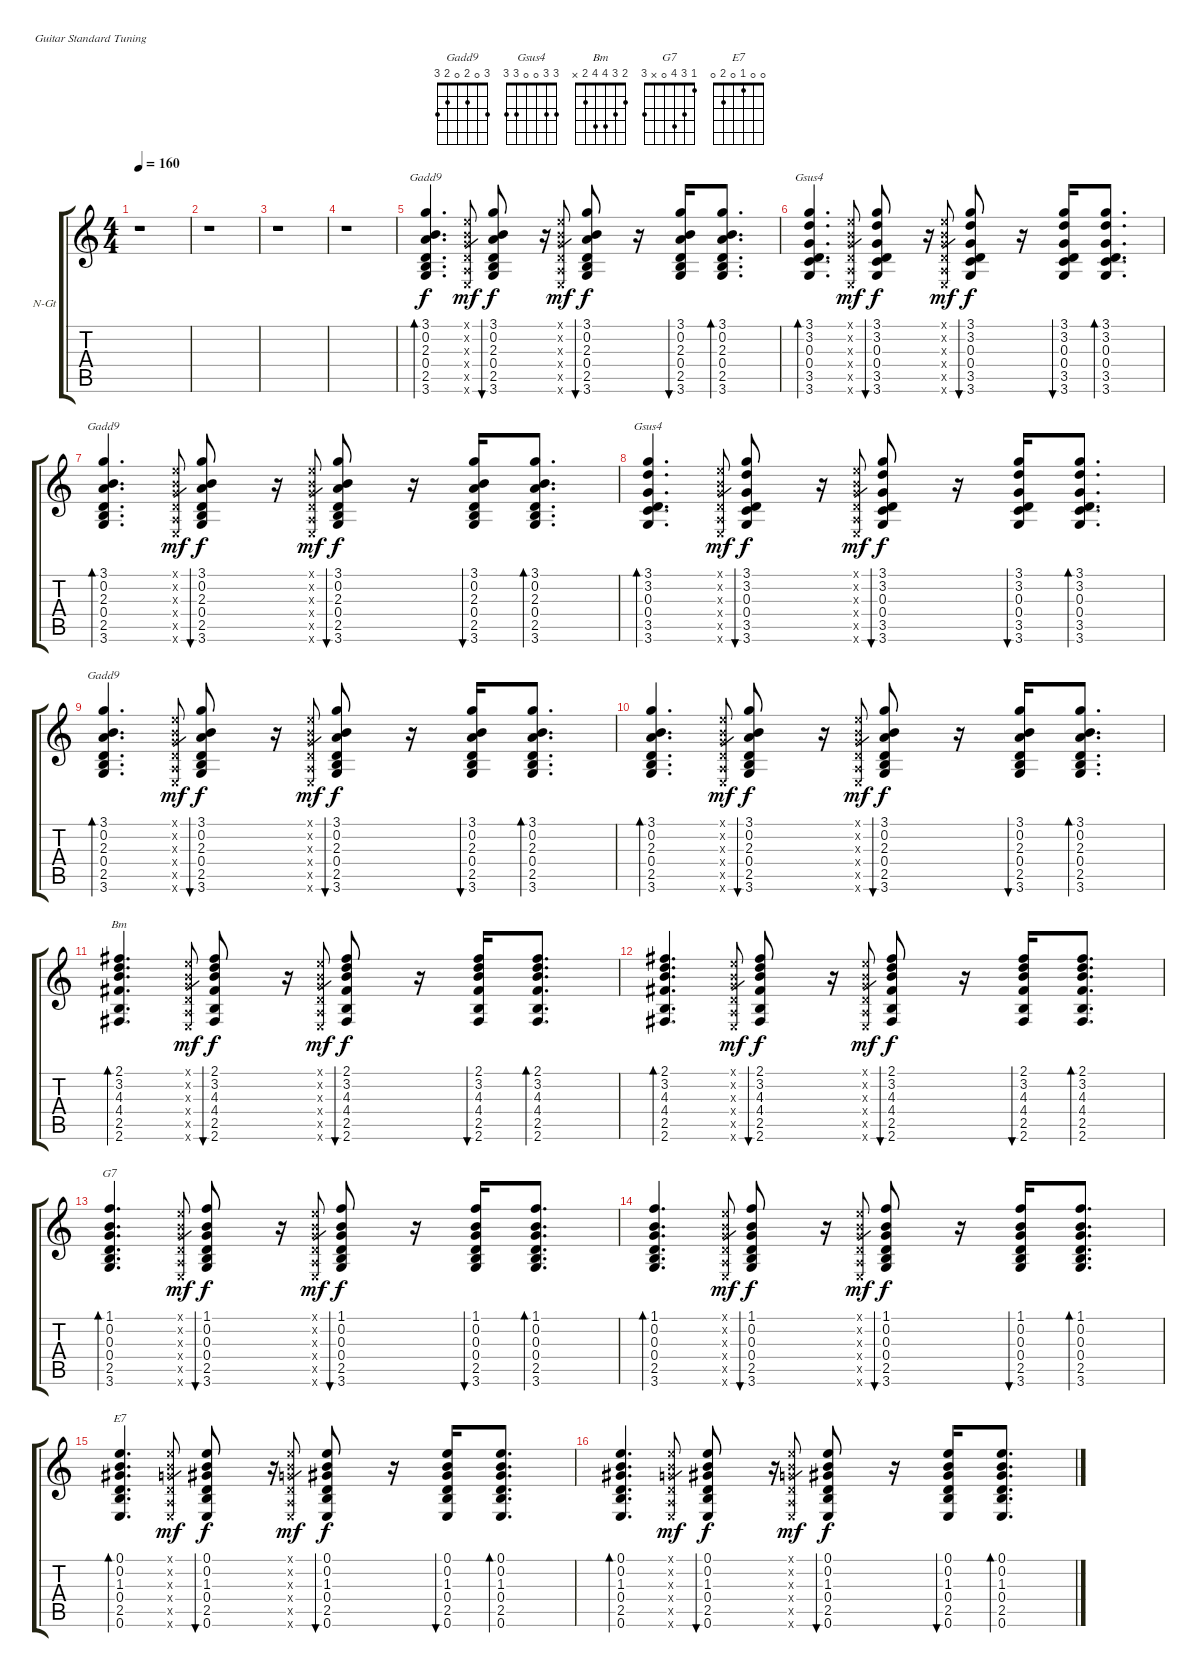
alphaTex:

\bracketExtendMode groupsimilarinstruments
\firstSystemTrackNameOrientation horizontal
\otherSystemsTrackNameOrientation horizontal
\track ("Classic Guitar" "N-Gt") {instrument acousticguitarnylon}
\staff {score tabs}
\tuning (E4 B3 G3 D3 A2 E2)
\chord ("Gadd9" 3 0 2 0 2 3)
\chord ("Gsus4" 3 3 0 0 3 3)
\chord ("Bm" 2 3 4 4 2 x)
\chord ("G7" 1 3 4 0 x 3)
\chord ("E7" 0 0 1 0 2 0)
\ts (4 4)
\tempo 160
\clef g2
\ks c
r.1{dy f instrument acousticguitarnylon} |
r.1 |
r.1 |
r.1 |
(3.1 0.2 2.3 0.4 2.5 3.6).4{d bd 240 ch "Gadd9"} (0.1{x} 0.2{x} 0.3{x} 0.4{x} 0.5{x} 0.6{x}).8{gr dy mf} (3.1 0.2 2.3 0.4 2.5 3.6).8{bu 30 dy f} r.16 (0.1{x} 0.2{x} 0.3{x} 0.4{x} 0.5{x} 0.6{x}).8{gr dy mf} (3.1 0.2 2.3 0.4 2.5 3.6).8{bu 30 dy f} r.16 (3.1 0.2 2.3 0.4 2.5 3.6).16{bu 30} (3.1 0.2 2.3 0.4 2.5 3.6).8{d bd 120} |
(3.1 3.2 0.3 0.4 3.5 3.6).4{d bd 240 ch "Gsus4"} (0.1{x} 0.2{x} 0.3{x} 0.4{x} 0.5{x} 0.6{x}).8{gr dy mf} (3.1 3.2 0.3 0.4 3.5 3.6).8{bu 30 dy f} r.16 (0.1{x} 0.2{x} 0.3{x} 0.4{x} 0.5{x} 0.6{x}).8{gr dy mf} (3.1 3.2 0.3 0.4 3.5 3.6).8{bu 30 dy f} r.16 (3.1 3.2 0.3 0.4 3.5 3.6).16{bu 30} (3.1 3.2 0.3 0.4 3.5 3.6).8{d bd 120} |
(3.1 0.2 2.3 0.4 2.5 3.6).4{d bd 240 ch "Gadd9"} (0.1{x} 0.2{x} 0.3{x} 0.4{x} 0.5{x} 0.6{x}).8{gr dy mf} (3.1 0.2 2.3 0.4 2.5 3.6).8{bu 30 dy f} r.16 (0.1{x} 0.2{x} 0.3{x} 0.4{x} 0.5{x} 0.6{x}).8{gr dy mf} (3.1 0.2 2.3 0.4 2.5 3.6).8{bu 30 dy f} r.16 (3.1 0.2 2.3 0.4 2.5 3.6).16{bu 30} (3.1 0.2 2.3 0.4 2.5 3.6).8{d bd 120} |
(3.1 3.2 0.3 0.4 3.5 3.6).4{d bd 240 ch "Gsus4"} (0.1{x} 0.2{x} 0.3{x} 0.4{x} 0.5{x} 0.6{x}).8{gr dy mf} (3.1 3.2 0.3 0.4 3.5 3.6).8{bu 30 dy f} r.16 (0.1{x} 0.2{x} 0.3{x} 0.4{x} 0.5{x} 0.6{x}).8{gr dy mf} (3.1 3.2 0.3 0.4 3.5 3.6).8{bu 30 dy f} r.16 (3.1 3.2 0.3 0.4 3.5 3.6).16{bu 30} (3.1 3.2 0.3 0.4 3.5 3.6).8{d bd 120} |
(3.1 0.2 2.3 0.4 2.5 3.6).4{d bd 240 ch "Gadd9"} (0.1{x} 0.2{x} 0.3{x} 0.4{x} 0.5{x} 0.6{x}).8{gr dy mf} (3.1 0.2 2.3 0.4 2.5 3.6).8{bu 30 dy f} r.16 (0.1{x} 0.2{x} 0.3{x} 0.4{x} 0.5{x} 0.6{x}).8{gr dy mf} (3.1 0.2 2.3 0.4 2.5 3.6).8{bu 30 dy f} r.16 (3.1 0.2 2.3 0.4 2.5 3.6).16{bu 30} (3.1 0.2 2.3 0.4 2.5 3.6).8{d bd 120} |
(3.1 0.2 2.3 0.4 2.5 3.6).4{d bd 240} (0.1{x} 0.2{x} 0.3{x} 0.4{x} 0.5{x} 0.6{x}).8{gr dy mf} (3.1 0.2 2.3 0.4 2.5 3.6).8{bu 30 dy f} r.16 (0.1{x} 0.2{x} 0.3{x} 0.4{x} 0.5{x} 0.6{x}).8{gr dy mf} (3.1 0.2 2.3 0.4 2.5 3.6).8{bu 30 dy f} r.16 (3.1 0.2 2.3 0.4 2.5 3.6).16{bu 30} (3.1 0.2 2.3 0.4 2.5 3.6).8{d bd 120} |
(2.1 3.2 4.3 4.4 2.5 2.6).4{d bd 240 ch "Bm"} (0.1{x} 0.2{x} 0.3{x} 0.4{x} 0.5{x} 0.6{x}).8{gr dy mf} (2.1 3.2 4.3 4.4 2.5 2.6).8{bu 30 dy f} r.16 (0.1{x} 0.2{x} 0.3{x} 0.4{x} 0.5{x} 0.6{x}).8{gr dy mf} (2.1 3.2 4.3 4.4 2.5 2.6).8{bu 30 dy f} r.16 (2.1 3.2 4.3 4.4 2.5 2.6).16{bu 30} (2.1 3.2 4.3 4.4 2.5 2.6).8{d bd 120} |
(2.1 3.2 4.3 4.4 2.5 2.6).4{d bd 240} (0.1{x} 0.2{x} 0.3{x} 0.4{x} 0.5{x} 0.6{x}).8{gr dy mf} (2.1 3.2 4.3 4.4 2.5 2.6).8{bu 30 dy f} r.16 (0.1{x} 0.2{x} 0.3{x} 0.4{x} 0.5{x} 0.6{x}).8{gr dy mf} (2.1 3.2 4.3 4.4 2.5 2.6).8{bu 30 dy f} r.16 (2.1 3.2 4.3 4.4 2.5 2.6).16{bu 30} (2.1 3.2 4.3 4.4 2.5 2.6).8{d bd 120} |
(1.1 0.2 0.3 0.4 2.5 3.6).4{d bd 240 ch "G7"} (0.1{x} 0.2{x} 0.3{x} 0.4{x} 0.5{x} 0.6{x}).8{gr dy mf} (1.1 0.2 0.3 0.4 2.5 3.6).8{bu 30 dy f} r.16 (0.1{x} 0.2{x} 0.3{x} 0.4{x} 0.5{x} 0.6{x}).8{gr dy mf} (1.1 0.2 0.3 0.4 2.5 3.6).8{bu 30 dy f} r.16 (1.1 0.2 0.3 0.4 2.5 3.6).16{bu 30} (1.1 0.2 0.3 0.4 2.5 3.6).8{d bd 120} |
(1.1 0.2 0.3 0.4 2.5 3.6).4{d bd 240} (0.1{x} 0.2{x} 0.3{x} 0.4{x} 0.5{x} 0.6{x}).8{gr dy mf} (1.1 0.2 0.3 0.4 2.5 3.6).8{bu 30 dy f} r.16 (0.1{x} 0.2{x} 0.3{x} 0.4{x} 0.5{x} 0.6{x}).8{gr dy mf} (1.1 0.2 0.3 0.4 2.5 3.6).8{bu 30 dy f} r.16 (1.1 0.2 0.3 0.4 2.5 3.6).16{bu 30} (1.1 0.2 0.3 0.4 2.5 3.6).8{d bd 120} |
(0.1 0.2 1.3 0.4 2.5 0.6).4{d bd 240 ch "E7"} (0.1{x} 0.2{x} 0.3{x} 0.4{x} 0.5{x} 0.6{x}).8{gr dy mf} (0.1 0.2 1.3 0.4 2.5 0.6).8{bu 30 dy f} r.16 (0.1{x} 0.2{x} 0.3{x} 0.4{x} 0.5{x} 0.6{x}).8{gr dy mf} (0.1 0.2 1.3 0.4 2.5 0.6).8{bu 30 dy f} r.16 (0.1 0.2 1.3 0.4 2.5 0.6).16{bu 30} (0.1 0.2 1.3 0.4 2.5 0.6).8{d bd 120} |
(0.1 0.2 1.3 0.4 2.5 0.6).4{d bd 240} (0.1{x} 0.2{x} 0.3{x} 0.4{x} 0.5{x} 0.6{x}).8{gr dy mf} (0.1 0.2 1.3 0.4 2.5 0.6).8{bu 30 dy f} r.16 (0.1{x} 0.2{x} 0.3{x} 0.4{x} 0.5{x} 0.6{x}).8{gr dy mf} (0.1 0.2 1.3 0.4 2.5 0.6).8{bu 30 dy f} r.16 (0.1 0.2 1.3 0.4 2.5 0.6).16{bu 30} (0.1 0.2 1.3 0.4 2.5 0.6).8{d bd 120}
